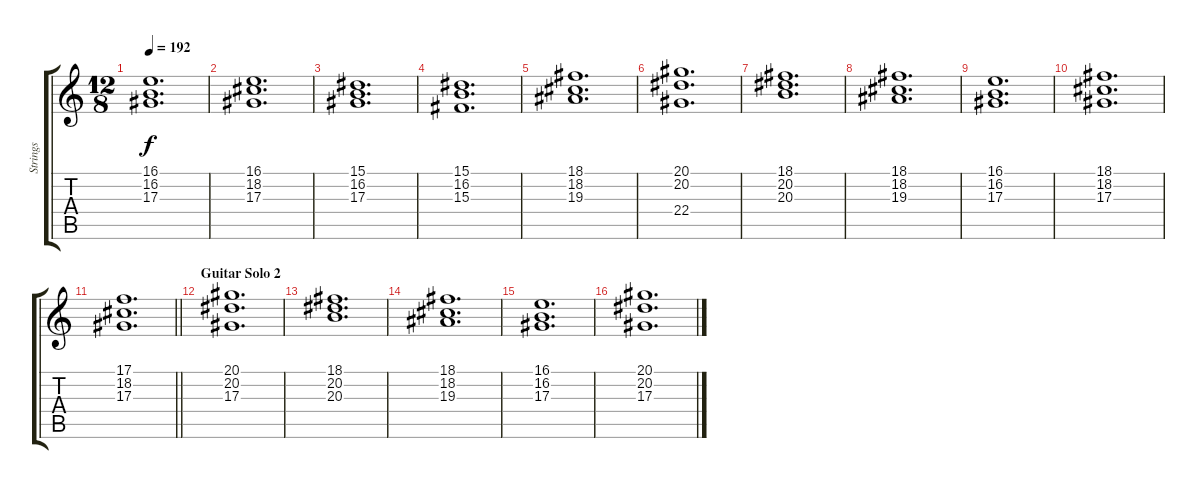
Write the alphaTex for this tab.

\track ("Strings" "Strings") {instrument stringensemble1}
\staff {score tabs}
\tuning (C4 G3 Eb3 Bb2 F2 C2) {hide}
\ts (12 8)
\tempo 192
\clef g2
\ks c
(16.1 16.2 17.3).1{d dy f} |
(16.1 18.2 17.3).1{d} |
(15.1 16.2 17.3).1{d} |
(15.1 16.2 15.3).1{d} |
(18.1 18.2 19.3).1{d} |
(20.1 20.2 22.4).1{d} |
(18.1 20.2 20.3).1{d} |
(18.1 18.2 19.3).1{d} |
(16.1 16.2 17.3).1{d} |
(18.1 18.2 17.3).1{d} |
\barLineRight lightlight
(17.1 18.2 17.3).1{d} |
\section ("" "Guitar Solo 2")
(20.1 20.2 17.3).1{d} |
(18.1 20.2 20.3).1{d} |
(18.1 18.2 19.3).1{d} |
(16.1 16.2 17.3).1{d} |
(20.1 20.2 17.3).1{d}
